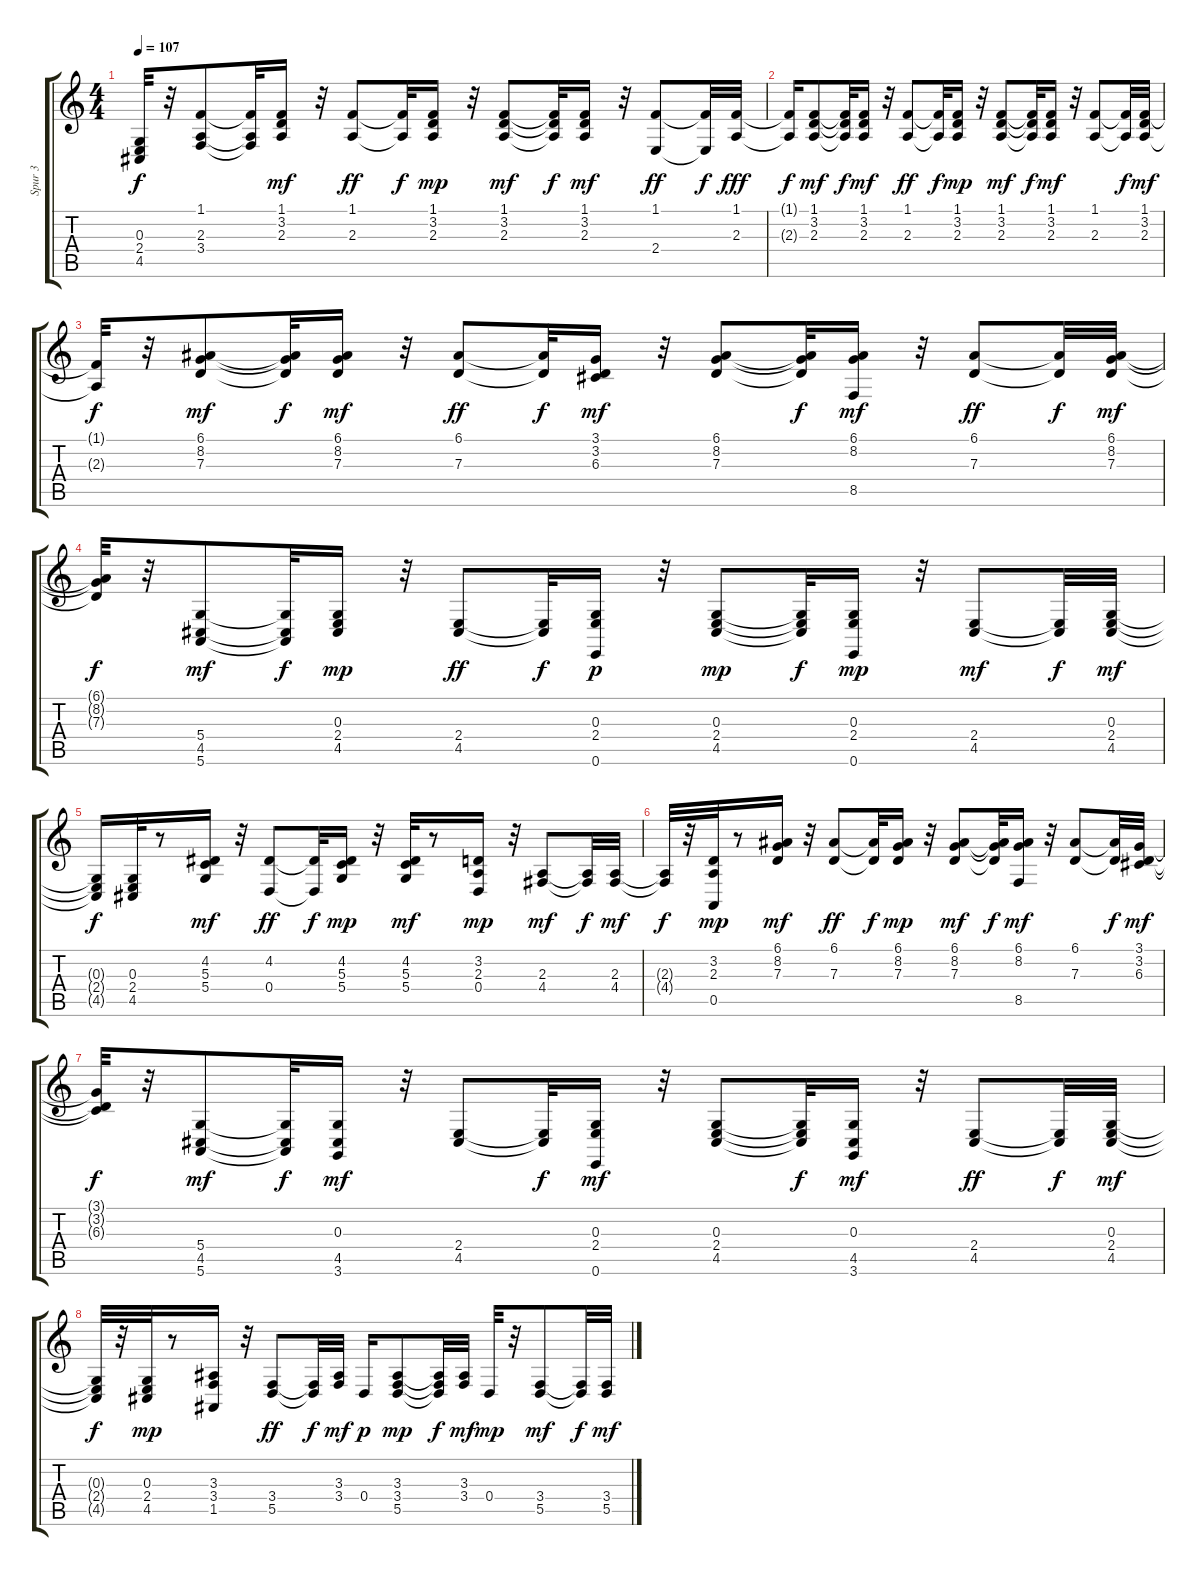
\track ("Spur 3" "Spur 3") {instrument acousticgrandpiano}
\staff {score tabs}
\tuning (E4 B3 G3 D3 A2 E2) {hide}
\ts (4 4)
\tempo 107
\clef g2
\ks c
(0.3{t} 2.4{t} 4.5{t}).32{dy f} r.32 (1.1 2.3 3.4).8 (1.1{t} 2.3{t} 3.4{t}).32 (1.1 3.2 2.3).16{dy mf} r.32 (1.1 2.3).8{dy ff} (1.1{t} 2.3{t}).32{dy f} (1.1 3.2 2.3).16{dy mp} r.32 (1.1 3.2 2.3).8{dy mf} (1.1{t} 3.2{t} 2.3{t}).32{dy f} (1.1 3.2 2.3).16{dy mf} r.32 (1.1 2.4).8{dy ff} (1.1{t} 2.4{t}).32{dy f} (1.1 2.3).32{dy fff} |
(1.1{t} 2.3{t}).16{dy f} (1.1 3.2 2.3).8{dy mf} (1.1{t} 3.2{t} 2.3{t}).32{dy f} (1.1 3.2 2.3).16{dy mf} r.32 (1.1 2.3).8{dy ff} (1.1{t} 2.3{t}).32{dy f} (1.1 3.2 2.3).16{dy mp} r.32 (1.1 3.2 2.3).8{dy mf} (1.1{t} 3.2{t} 2.3{t}).32{dy f} (1.1 3.2 2.3).16{dy mf} r.32 (1.1 2.3).8 (1.1{t} 2.3{t}).32{dy f} (1.1 3.2 2.3).32{dy mf} |
(1.1{t} 2.3{t}).32{dy f} r.32 (6.1 8.2 7.3).8{dy mf} (6.1{t} 8.2{t} 7.3{t}).32{dy f} (6.1 8.2 7.3).16{dy mf} r.32 (6.1 7.3).8{dy ff} (6.1{t} 7.3{t}).32{dy f} (3.1 3.2 6.3).16{dy mf} r.32 (6.1 8.2 7.3).8 (6.1{t} 8.2{t} 7.3{t}).32{dy f} (6.1 8.2 8.5).16{dy mf} r.32 (6.1 7.3).8{dy ff} (6.1{t} 7.3{t}).32{dy f} (6.1 8.2 7.3).32{dy mf} |
(6.1{t} 8.2{t} 7.3{t}).32{dy f} r.32 (5.4 4.5 5.6).8{dy mf} (5.4{t} 4.5{t} 5.6{t}).32{dy f} (0.3 2.4 4.5).16{dy mp} r.32 (2.4 4.5).8{dy ff} (2.4{t} 4.5{t}).32{dy f} (0.3 2.4 0.6).16{dy p} r.32 (0.3 2.4 4.5).8{dy mp} (0.3{t} 2.4{t} 4.5{t}).32{dy f} (0.3 2.4 0.6).16{dy mp} r.32 (2.4 4.5).8{dy mf} (2.4{t} 4.5{t}).32{dy f} (0.3 2.4 4.5).32{dy mf} |
(0.3{t} 2.4{t} 4.5{t}).16{dy f} (0.3 2.4 4.5).32 r.8 (4.2 5.3 5.4).16{dy mf} r.32 (4.2 0.4).8{dy ff} (4.2{t} 0.4{t}).32{dy f} (4.2 5.3 5.4).16{dy mp} r.32 (4.2 5.3 5.4).32{dy mf} r.8 (3.2 2.3 0.4).16{dy mp} r.32 (2.3 4.4).8{dy mf} (2.3{t} 4.4{t}).32{dy f} (2.3 4.4).32{dy mf} |
(2.3{t} 4.4{t}).32{dy f} r.32 (3.2 2.3 0.5).32{dy mp} r.8 (6.1 8.2 7.3).16{dy mf} r.32 (6.1 7.3).8{dy ff} (6.1{t} 7.3{t}).32{dy f} (6.1 8.2 7.3).16{dy mp} r.32 (6.1 8.2 7.3).8{dy mf} (6.1{t} 8.2{t} 7.3{t}).32{dy f} (6.1 8.2 8.5).16{dy mf} r.32 (6.1 7.3).8 (6.1{t} 7.3{t}).32{dy f} (3.1 3.2 6.3).32{dy mf} |
(3.1{t} 3.2{t} 6.3{t}).32{dy f} r.32 (5.4 4.5 5.6).8{dy mf} (5.4{t} 4.5{t} 5.6{t}).32{dy f} (0.3 4.5 3.6).16{dy mf} r.32 (2.4 4.5).8 (2.4{t} 4.5{t}).32{dy f} (0.3 2.4 0.6).16{dy mf} r.32 (0.3 2.4 4.5).8 (0.3{t} 2.4{t} 4.5{t}).32{dy f} (0.3 4.5 3.6).16{dy mf} r.32 (2.4 4.5).8{dy ff} (2.4{t} 4.5{t}).32{dy f} (0.3 2.4 4.5).32{dy mf} |
(0.3{t} 2.4{t} 4.5{t}).32{dy f} r.32 (0.3 2.4 4.5).32{dy mp} r.8 (3.3 3.4 1.5).16 r.32 (3.4 5.5).8{dy ff} (3.4{t} 5.5{t}).32{dy f} (3.3 3.4).32{dy mf} 0.4.16{dy p} (3.3 3.4 5.5).8{dy mp} (3.3{t} 3.4{t} 5.5{t}).32{dy f} (3.3 3.4).32{dy mf} 0.4.32{dy mp} r.32 (3.4 5.5).8{dy mf} (3.4{t} 5.5{t}).32{dy f} (3.4 5.5).32{dy mf}
